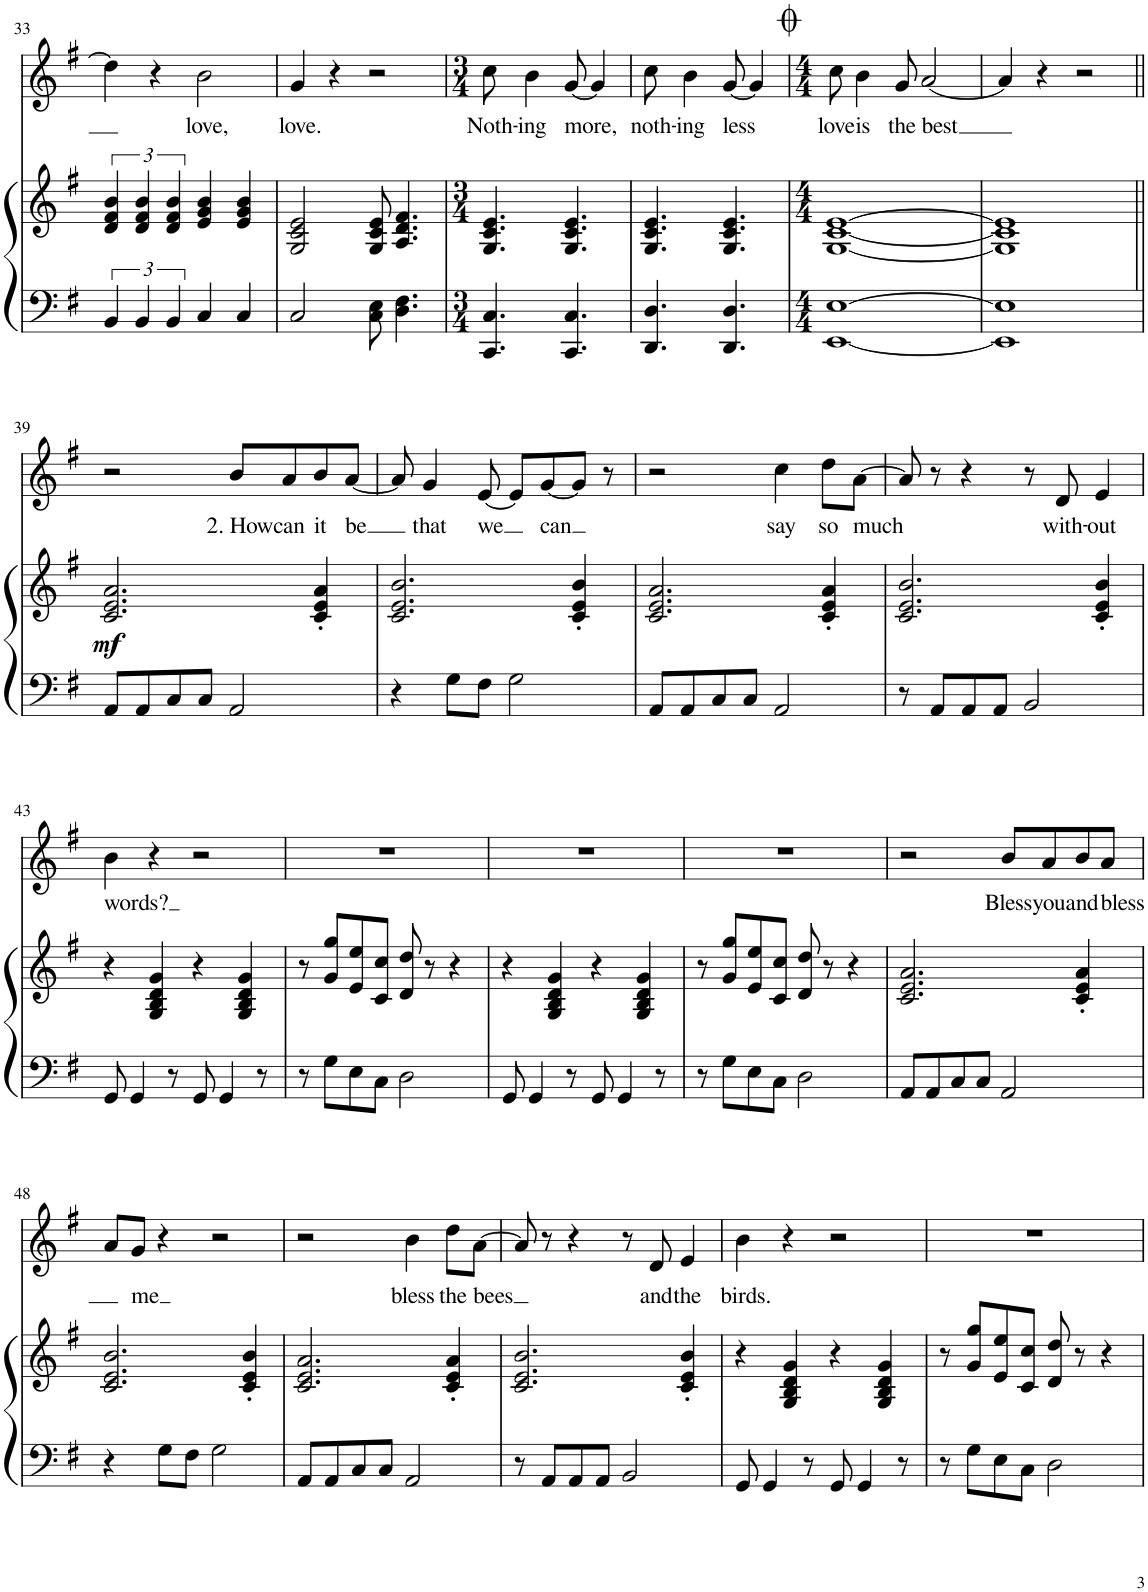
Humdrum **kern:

**kern	**kern	**dynam	**kern	**text
*part2	*part2	*part2	*part1	*part1
*staff3	*staff2	*staff2/3	*staff1	*staff1
*I"Piano	*	*	*I"Voice	*
*I'Pno	*	*	*	*
!!LO:PB:g=z
*clefF4	*clefG2	*	*clefG2	*
*k[f#]	*k[f#]	*	*k[f#]	*
*M4/4	*M4/4	*	*M4/4	*
=33	=33	=33	=33	=33
6BB/	6d/ 6f#/ 6b/	.	4dd\]	.
6BB/	6d/ 6f#/ 6b/	.	.	.
.	.	.	4r	.
6BB/	6d/ 6f#/ 6b/	.	.	.
!	!	!	!	!LO:LY:b
4C/	4e/ 4g/ 4b/	.	2b\	love,
4C/	4e/ 4g/ 4b/	.	.	.
=34	=34	=34	=34	=34
!	!	!	!	!LO:LY:b
2C/	2G/ 2c/ 2e/	.	4g/	love.
.	.	.	4r	.
8C\ 8E\	8G/ 8c/ 8e/	.	2r	.
4.D\ 4.F#\	4.A/ 4.d/ 4.f#/	.	.	.
=35	=35	=35	=35	=35
*M3/4	*M3/4	*	*M3/4	*
!	!	!	!	!LO:LY:b
4.CC/ 4.C/	4.G/ 4.c/ 4.e/	.	8cc\	Noth-
!	!	!	!	!LO:LY:b
.	.	.	4b\	-ing
!	!	!	!	!LO:LY:b
4.CC/ 4.C/	4.G/ 4.c/ 4.e/	.	[8g/	more,
.	.	.	4g/]	.
=36	=36	=36	=36	=36
!	!	!	!	!LO:LY:b
4.DD/ 4.D/	4.G/ 4.c/ 4.e/	.	8cc\	noth-
!	!	!	!	!LO:LY:b
.	.	.	4b\	-ing
!	!	!	!	!LO:LY:b
4.DD/ 4.D/	4.G/ 4.c/ 4.e/	.	[8g/	less
.	.	.	4g/]	.
=37	=37	=37	=37	=37
*M4/4	*M4/4	*	*M4/4	*
!	!	!	!	!LO:LY:b
[1EE [1E	[1G [1c [1e	.	8cc\	love
!	!	!	!	!LO:LY:b
.	.	.	4b\	is
!	!	!	!	!LO:LY:b
.	.	.	8g/	the
!	!	!	!	!LO:LY:b
.	.	.	[2a/	best
=38	=38	=38	=38	=38
1EE] 1E]	1G] 1c] 1e]	.	4a/]	.
.	.	.	4r	.
.	.	.	2r	.
!!LO:LB:g=z
=39||	=39||	=39||	=39||	=39||
!	!	!LO:DY:b	!	!
8AA/L	2.c/ 2.e/ 2.a/	mf	2r	.
8AA/	.	.	.	.
8C/	.	.	.	.
8C/J	.	.	.	.
!	!	!	!	!LO:LY:b
2AA/	.	.	8b/L	2. How
!	!	!	!	!LO:LY:b
.	.	.	8a/	can
!	!	!	!	!LO:LY:b
.	4c/' 4e/' 4a/'	.	8b/	it
!	!	!	!	!LO:LY:b
.	.	.	[8a/J	be
=40	=40	=40	=40	=40
4r	2.c/ 2.e/ 2.b/	.	8a/]	.
!	!	!	!	!LO:LY:b
.	.	.	4g/	that
8G\L	.	.	.	.
!	!	!	!	!LO:LY:b
8F#\J	.	.	[8e/	we
2G\	.	.	8e/L]	.
!	!	!	!	!LO:LY:b
.	.	.	[8g/	can
.	4c/' 4e/' 4b/'	.	8g/J]	.
.	.	.	8r	.
=41	=41	=41	=41	=41
8AA/L	2.c/ 2.e/ 2.a/	.	2r	.
8AA/	.	.	.	.
8C/	.	.	.	.
8C/J	.	.	.	.
!	!	!	!	!LO:LY:b
2AA/	.	.	4cc\	say
!	!	!	!	!LO:LY:b
.	4c/' 4e/' 4a/'	.	8dd\L	so
!	!	!	!	!LO:LY:b
.	.	.	[8a\J	much
=42	=42	=42	=42	=42
8r	2.c/ 2.e/ 2.b/	.	8a/]	.
8AA/L	.	.	8r	.
8AA/	.	.	4r	.
8AA/J	.	.	.	.
2BB/	.	.	8r	.
!	!	!	!	!LO:LY:b
.	.	.	8d/	with-
!	!	!	!	!LO:LY:b
.	4c/' 4e/' 4b/'	.	4e/	-out
!!LO:LB:g=z
=43	=43	=43	=43	=43
!	!	!	!	!LO:LY:b
8GG/	4r	.	4b\	words?
4GG/	.	.	.	.
.	4G/ 4B/ 4d/ 4g/	.	4r	.
8r	.	.	.	.
8GG/	4r	.	2r	.
4GG/	.	.	.	.
.	4G/ 4B/ 4d/ 4g/	.	.	.
8r	.	.	.	.
=44	=44	=44	=44	=44
8r	8r	.	1r	.
8G\L	8g/ 8gg/L	.	.	.
8E\	8e/ 8ee/	.	.	.
8C\J	8c/ 8cc/J	.	.	.
2D\	8d/ 8dd/	.	.	.
.	8r	.	.	.
.	4r	.	.	.
=45	=45	=45	=45	=45
8GG/	4r	.	1r	.
4GG/	.	.	.	.
.	4G/ 4B/ 4d/ 4g/	.	.	.
8r	.	.	.	.
8GG/	4r	.	.	.
4GG/	.	.	.	.
.	4G/ 4B/ 4d/ 4g/	.	.	.
8r	.	.	.	.
=46	=46	=46	=46	=46
8r	8r	.	1r	.
8G\L	8g/ 8gg/L	.	.	.
8E\	8e/ 8ee/	.	.	.
8C\J	8c/ 8cc/J	.	.	.
2D\	8d/ 8dd/	.	.	.
.	8r	.	.	.
.	4r	.	.	.
=47	=47	=47	=47	=47
8AA/L	2.c/ 2.e/ 2.a/	.	2r	.
8AA/	.	.	.	.
8C/	.	.	.	.
8C/J	.	.	.	.
!	!	!	!	!LO:LY:b
2AA/	.	.	8b/L	Bless
!	!	!	!	!LO:LY:b
.	.	.	8a/	you
!	!	!	!	!LO:LY:b
.	4c/' 4e/' 4a/'	.	8b/	and
!	!	!	!	!LO:LY:b
.	.	.	8a/J	bless
!!LO:LB:g=z
=48	=48	=48	=48	=48
4r	2.c/ 2.e/ 2.b/	.	8a/L	.
!	!	!	!	!LO:LY:b
.	.	.	8g/J	me
8G\L	.	.	4r	.
8F#\J	.	.	.	.
2G\	.	.	2r	.
.	4c/' 4e/' 4b/'	.	.	.
=49	=49	=49	=49	=49
8AA/L	2.c/ 2.e/ 2.a/	.	2r	.
8AA/	.	.	.	.
8C/	.	.	.	.
8C/J	.	.	.	.
!	!	!	!	!LO:LY:b
2AA/	.	.	4b\	bless
!	!	!	!	!LO:LY:b
.	4c/' 4e/' 4a/'	.	8dd\L	the
!	!	!	!	!LO:LY:b
.	.	.	[8a\J	bees
=50	=50	=50	=50	=50
8r	2.c/ 2.e/ 2.b/	.	8a/]	.
8AA/L	.	.	8r	.
8AA/	.	.	4r	.
8AA/J	.	.	.	.
2BB/	.	.	8r	.
!	!	!	!	!LO:LY:b
.	.	.	8d/	and
!	!	!	!	!LO:LY:b
.	4c/' 4e/' 4b/'	.	4e/	the
=51	=51	=51	=51	=51
!	!	!	!	!LO:LY:b
8GG/	4r	.	4b\	birds.
4GG/	.	.	.	.
.	4G/ 4B/ 4d/ 4g/	.	4r	.
8r	.	.	.	.
8GG/	4r	.	2r	.
4GG/	.	.	.	.
.	4G/ 4B/ 4d/ 4g/	.	.	.
8r	.	.	.	.
=52	=52	=52	=52	=52
8r	8r	.	1r	.
8G\L	8g/ 8gg/L	.	.	.
8E\	8e/ 8ee/	.	.	.
8C\J	8c/ 8cc/J	.	.	.
2D\	8d/ 8dd/	.	.	.
.	8r	.	.	.
.	4r	.	.	.
=	=	=	=	=
*-	*-	*-	*-	*-
